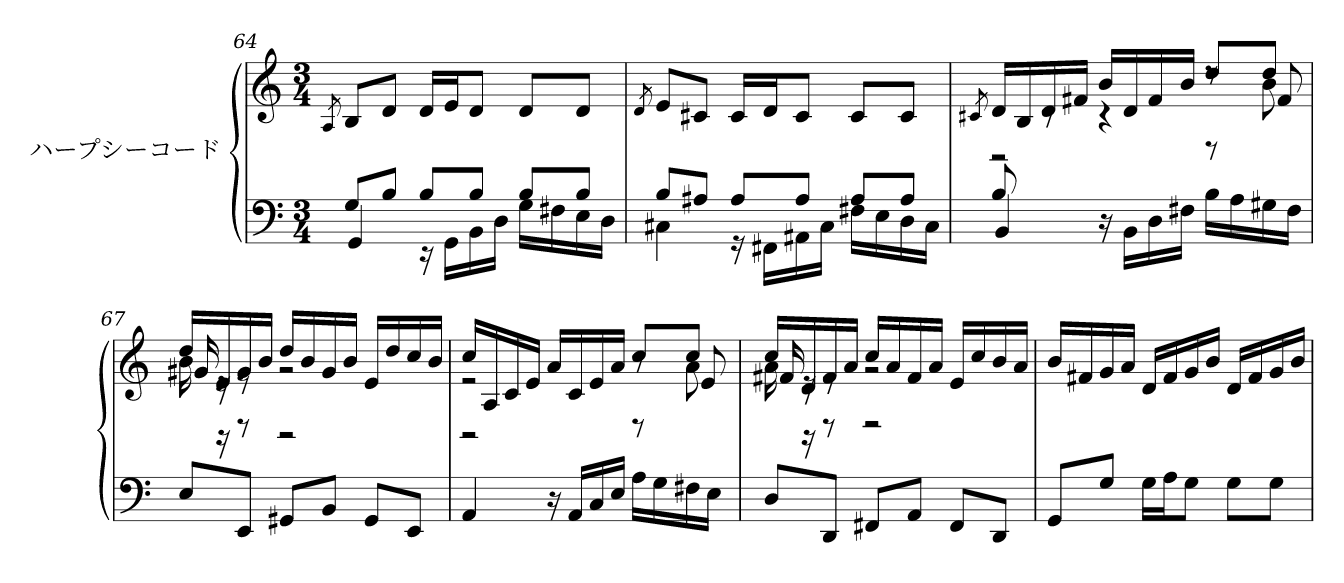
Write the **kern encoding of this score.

**kern	**kern
*part1	*part1
*staff2	*staff1
*I"ハープシーコード	*
*clefF4	*clefG2
*k[]	*k[]
*M3/4	*M3/4
=64	=64
.	8qA/
*^	*
8G/L	4GG/	8B/L
8B/J	.	8d/J
8B/L	16rEE	16d/LL
.	16GG\LL	16e/J
8B/J	16BB\	8d/J
.	16D\JJ	.
8B/L	16G\LL	8d/L
.	16F#X\	.
8B/J	16E\	8d/J
.	16D\JJ	.
=65	=65	=65
.	.	8qd/
8B/L	4C#X\	8e/L
8A#X/J	.	8c#X/J
8A#/L	16rGG	16c#/LL
.	16FF#X\LL	16d/J
8A#/J	16AA#X\	8c#/J
.	16C#\JJ	.
8A#/L	16F#X\LL	8c#/L
.	16E\	.
8A#/J	16D\	8c#/J
.	16C#\JJ	.
!!LO:LB:g=z
=66	=66	=66
.	.	8qc#X/
*	*	*^
*	*	*	*^
8B/	4BB/	16d/LL	8ryy	2rBB
.	.	16B/	.	.
2ryy	.	16d/	8rc	.
.	.	16f#X/JJ	.	.
.	16r	16b/LL	4rc	.
.	16BB\LL	16d/	.	.
.	16D\	16f#/	.	.
.	16F#X\JJ	16b/JJ	.	.
.	16B\LL	8dd/L	8rdd	8rD
.	16A\	.	.	.
8ryy	16G#X\	8dd/J	8b\	8f#/
.	16F#\JJ	.	.	.
*v	*v	*	*	*
=67	=67	=67	=67
8E/L	16dd/LL	16b\	16g#X/
.	16e/	16re	16rBB
8EE/J	16g#/	8re	8rD
.	16b/JJ	.	.
8GG#X/L	16dd/LL	2rg	2rBB
.	16b/	.	.
8BB/J	16g#/	.	.
.	16b/JJ	.	.
8GG#/L	16e/LL	.	.
.	16dd/	.	.
8EE/J	16cc/	.	.
.	16b/JJ	.	.
=68	=68	=68	=68
4AA/	16cc/LL	2re	2rBB
.	16A/	.	.
.	16c/	.	.
.	16e/JJ	.	.
16r	16a/LL	.	.
16AA/LL	16c/	.	.
16C/	16e/	.	.
16E/JJ	16a/JJ	.	.
16A\LL	8cc/L	8r	8rD
16G\	.	.	.
16F#X\	8cc/J	8a\	8e/
16E\JJ	.	.	.
!!LO:LB:g=z	!!	!!
=69	=69	=69	=69
8D/L	16cc/LL	16a\	16f#X/
.	16d/	16re	16rBB
8DD/J	16f#/	8re	8rD
.	16a/JJ	.	.
8FF#X/L	16cc/LL	2rg	2rD
.	16a/	.	.
8AA/J	16f#/	.	.
.	16a/JJ	.	.
8FF#/L	16e/LL	.	.
.	16cc/	.	.
8DD/J	16b/	.	.
.	16a/JJ	.	.
*	*v	*v	*v
=70	=70
8GG/L	16b/LL
.	16f#X/
8G/J	16g/
.	16a/JJ
16G\LL	16d/LL
16A\J	16f#/
8G\J	16g/
.	16b/JJ
8G\L	16d/LL
.	16f#/
8G\J	16g/
.	16b/JJ
=	=
*-	*-
